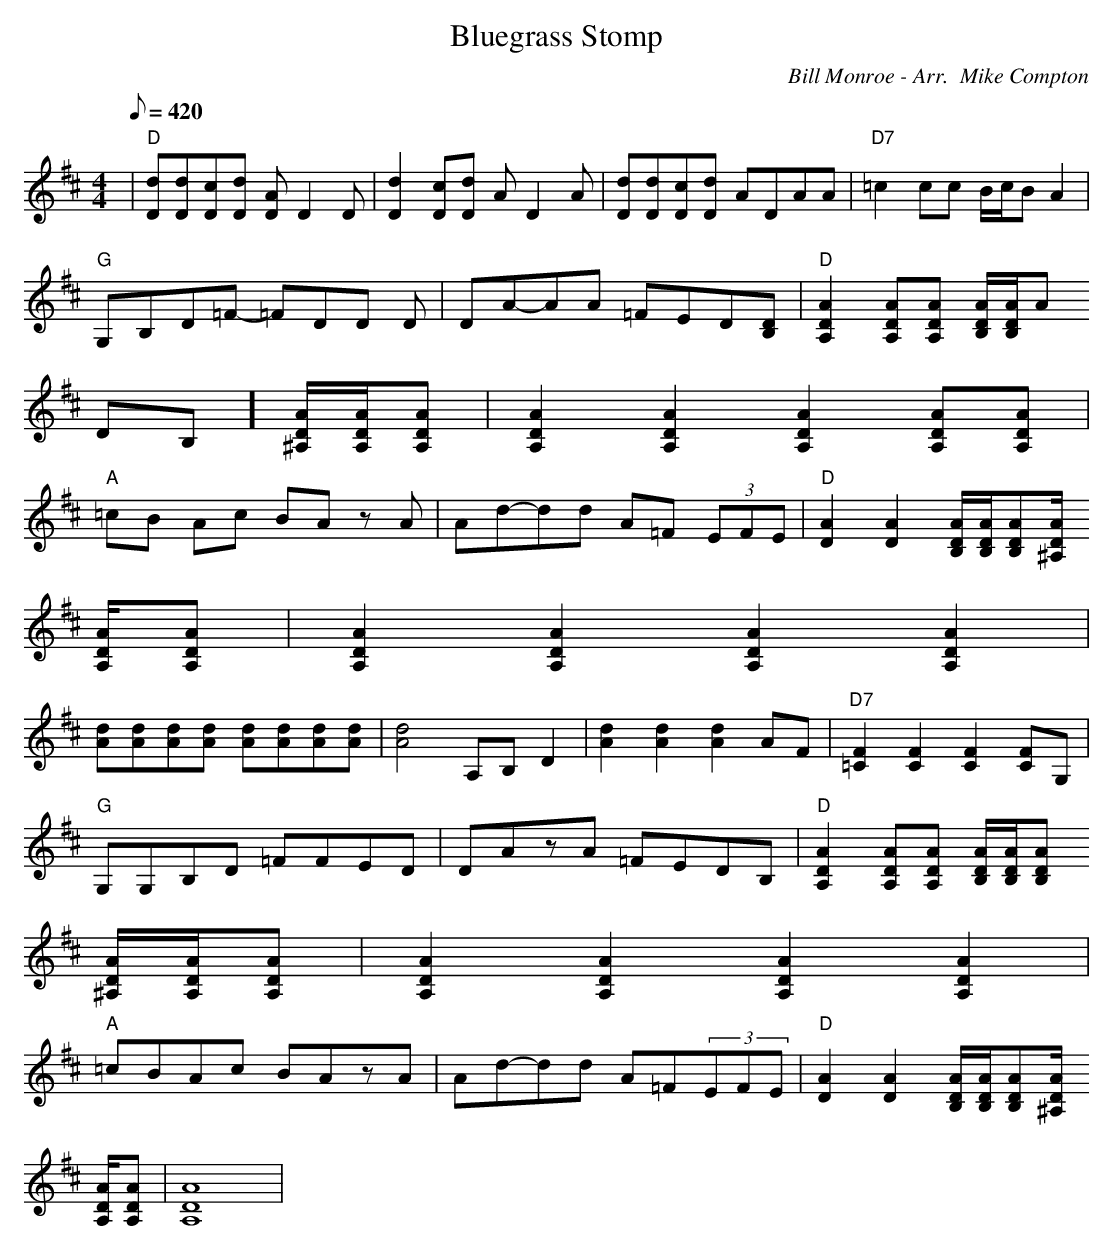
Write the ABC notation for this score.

X:1
T:Bluegrass Stomp
C:Bill Monroe - Arr.  Mike Compton
M:4/4
L:1/8
Q:1/8=420
K:D
|"D"[dD][dD][cD][dD] [AD]D2D|[d2D2][cD][dD] AD2A|\
[dD][dD][cD][dD] ADAA|"D7"=c2cc B/c/BA2|
"G"G,B,D=F- =FDD D|DA-AA =FED[DB,]|"D"[A2D2A,2][ADA,][ADA,] [A/D/B,/][A/D/B,/][A
DB,][A/D/^A,/][A/D/A,/][ADA,]|[A2D2A,2][A2D2A,2] [A2D2A,2][ADA,][ADA,]|
"A"=cB Ac BA zA|Ad-dd A=F (3EFE|"D"[A2D2][A2D2] [A/D/B,/][A/D/B,/][ADB,][A/D/^A,/]
[A/D/A,/][ADA,]|[A2D2A,2][A2D2A,2] [A2D2A,2][A2D2A,2]|
[dA][dA][dA][dA] [dA][dA][dA][dA]|[d4A4] A,B,D2|[d2A2][d2A2] [d2A2]AF| "D7"[F2=C2][F2C2] [F2C2][FC]G,|
"G"G,G,B,D =FFED|DAzA =FEDB,|"D"[A2D2A,2][ADA,][ADA,] [A/D/B,/][A/D/B,/][ADB,]
[A/D/^A,/][A/D/A,/][ADA,]|[A2D2A,2][A2D2A,2] [A2D2A,2][A2D2A,2]|
"A"=cBAc BAzA|Ad-dd A=F(3EFE|"D"[A2D2][A2D2] [A/D/B,/][A/D/B,/][ADB,][A/D/^A,/]
[A/D/A,/][ADA,]|[A8D8A,8]|
